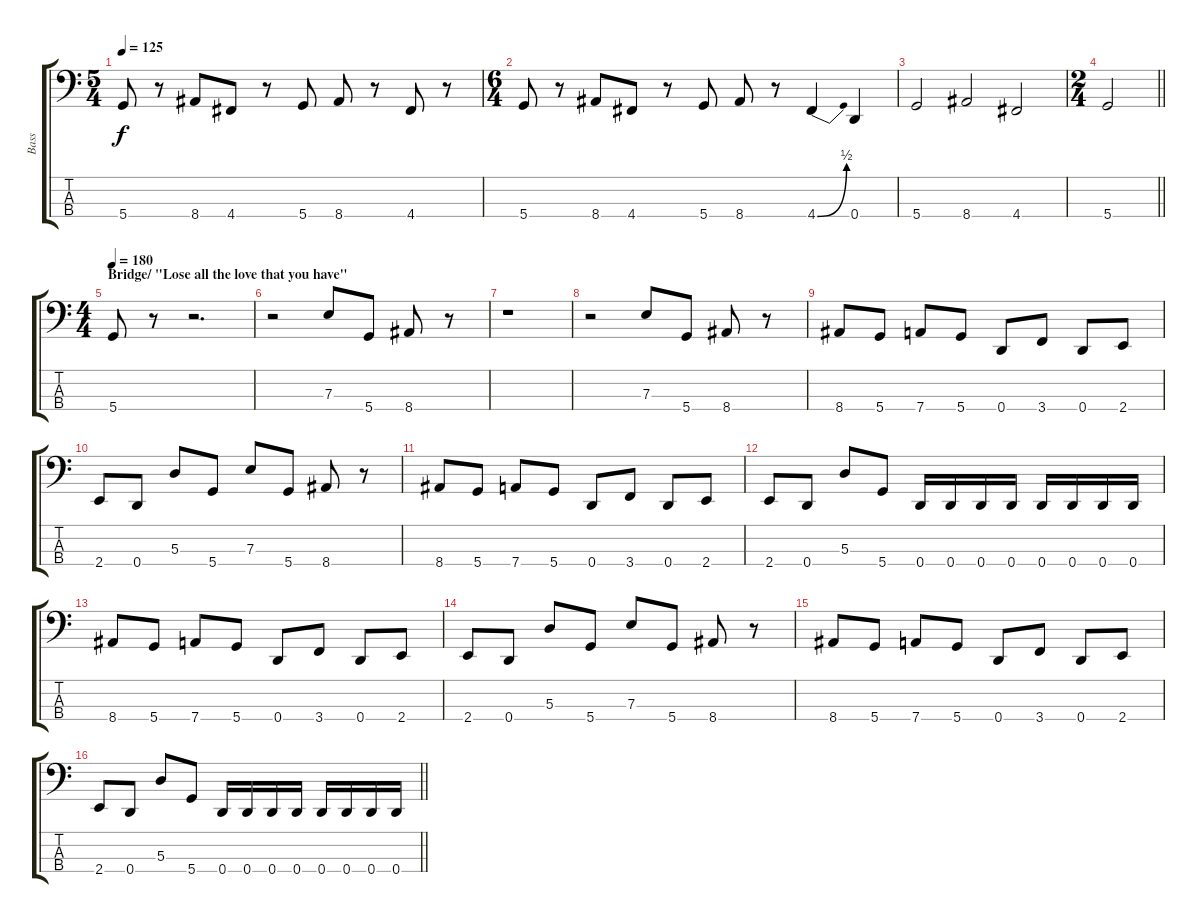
\track ("Bass" "Bass") {instrument electricbassfinger}
\staff {score tabs}
\tuning (G2 D2 A1 D1) {hide}
\ts (5 4)
\tempo 125
\clef f4
\ks c
5.4.8{dy f} r.8 8.4.8 4.4.8 r.8 5.4.8 8.4.8 r.8 4.4.8 r.8 |
\ts (6 4)
5.4.8 r.8 8.4.8 4.4.8 r.8 5.4.8 8.4.8 r.8 4.4{be (bend 0 0 60 2)}.4 0.4.4 |
5.4.2 8.4.2 4.4.2 |
\ts (2 4)
\barLineRight lightlight
5.4.2 |
\ts (4 4)
\section ("" "Bridge/ \"Lose all the love that you have\"")
\tempo 180
5.4.8 r.8 r.2{d} |
r.2 7.3.8 5.4.8 8.4.8 r.8 |
r.1 |
r.2 7.3.8 5.4.8 8.4.8 r.8 |
8.4.8 5.4.8 7.4.8 5.4.8 0.4.8 3.4.8 0.4.8 2.4.8 |
2.4.8 0.4.8 5.3.8 5.4.8 7.3.8 5.4.8 8.4.8 r.8 |
8.4.8 5.4.8 7.4.8 5.4.8 0.4.8 3.4.8 0.4.8 2.4.8 |
2.4.8 0.4.8 5.3.8 5.4.8 0.4.16 0.4.16 0.4.16 0.4.16 0.4.16 0.4.16 0.4.16 0.4.16 |
8.4.8 5.4.8 7.4.8 5.4.8 0.4.8 3.4.8 0.4.8 2.4.8 |
2.4.8 0.4.8 5.3.8 5.4.8 7.3.8 5.4.8 8.4.8 r.8 |
8.4.8 5.4.8 7.4.8 5.4.8 0.4.8 3.4.8 0.4.8 2.4.8 |
\barLineRight lightlight
2.4.8 0.4.8 5.3.8 5.4.8 0.4.16 0.4.16 0.4.16 0.4.16 0.4.16 0.4.16 0.4.16 0.4.16
